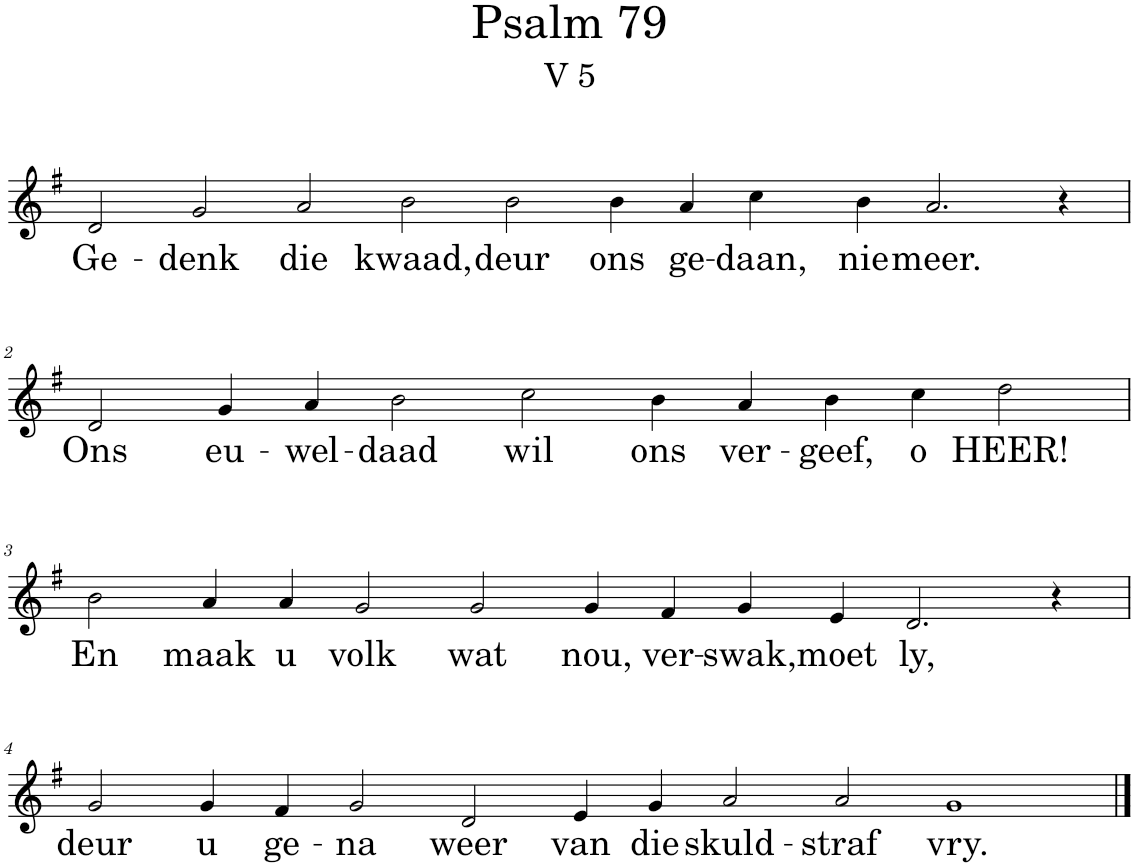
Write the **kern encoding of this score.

**kern	**text
*part1	*part1
*staff1	*staff1
*I"Pipe Organ	*
*I'Org.	*
*clefG2	*
*k[f#]	*
*M18/4	*
=1	=1
!	!LO:LY:b
2d/	Ge-
!	!LO:LY:b
2g/	-denk
!	!LO:LY:b
2a/	die
!	!LO:LY:b
2b\	kwaad,
!	!LO:LY:b
2b\	deur
!	!LO:LY:b
4b\	ons
!	!LO:LY:b
4a/	ge-
!	!LO:LY:b
4cc\	-daan,
!	!LO:LY:b
4b\	nie
!	!LO:LY:b
2.a/	meer.
4r	.
!!LO:LB:g=z
=2	=2
*M14/4	*
!	!LO:LY:b
2d/	Ons
!	!LO:LY:b
4g/	eu-
!	!LO:LY:b
4a/	-wel-
!	!LO:LY:b
2b\	-daad
!	!LO:LY:b
2cc\	wil
!	!LO:LY:b
4b\	ons
!	!LO:LY:b
4a/	ver-
!	!LO:LY:b
4b\	-geef,
!	!LO:LY:b
4cc\	o
!	!LO:LY:b
2dd\	HEER!
!!LO:LB:g=z
=3	=3
*M16/4	*
!	!LO:LY:b
2b\	En
!	!LO:LY:b
4a/	maak
!	!LO:LY:b
4a/	u
!	!LO:LY:b
2g/	volk
!	!LO:LY:b
2g/	wat
!	!LO:LY:b
4g/	nou,
!	!LO:LY:b
4f#/	ver-
!	!LO:LY:b
4g/	-swak,
!	!LO:LY:b
4e/	moet
!	!LO:LY:b
2.d/	ly,
4r	.
!!LO:LB:g=z
=4	=4
*M18/4	*
!	!LO:LY:b
2g/	deur
!	!LO:LY:b
4g/	u
!	!LO:LY:b
4f#/	ge-
!	!LO:LY:b
2g/	-na
!	!LO:LY:b
2d/	weer
!	!LO:LY:b
4e/	van
!	!LO:LY:b
4g/	die
!	!LO:LY:b
2a/	skuld-
!	!LO:LY:b
2a/	-straf
!	!LO:LY:b
1g	vry.
==	==
*-	*-
